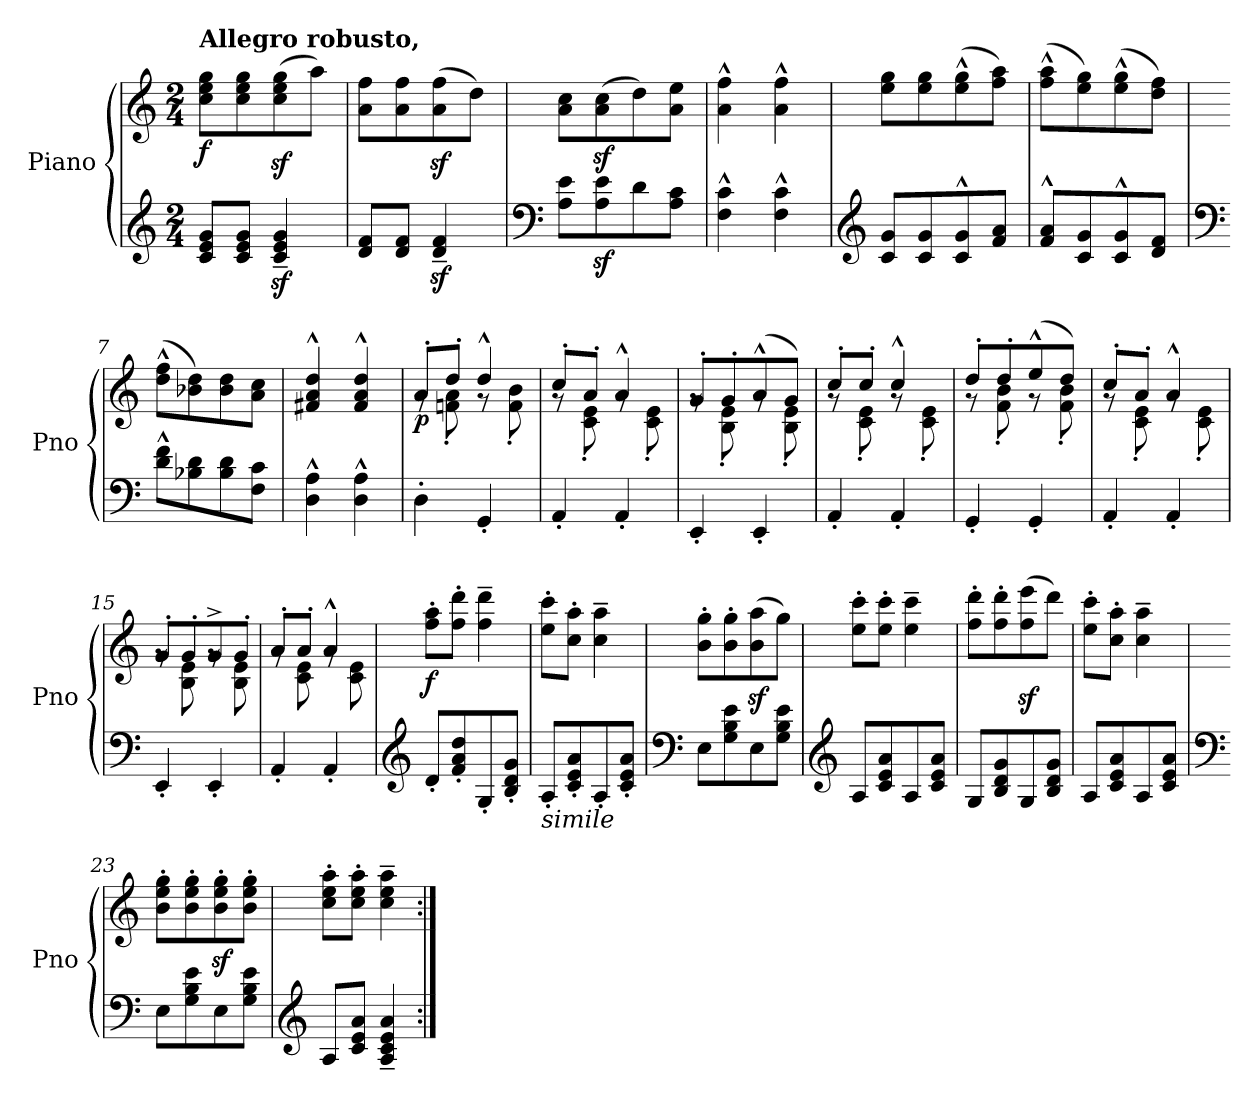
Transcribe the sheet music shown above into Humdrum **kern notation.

**kern	**kern	**dynam
*part1	*part1	*part1
*staff2	*staff1	*staff1/2
*I"Piano	*	*
*I'Pno	*	*
*clefG2	*clefG2	*
*k[]	*k[]	*
*M2/4	*M2/4	*
*MM126	*MM126	*
=1	=1	=1
!	!LO:TX:a:B:t=Allegro robusto,	!
!	!	!LO:DY:b
8c/ 8e/ 8g/L	8cc\ 8ee\ 8gg\L	f
8c/ 8e/ 8g/J	8cc\ 8ee\ 8gg\	.
4c/z<~ 4e/z<~ 4g/z<~	(>8cc\z< 8ee\z< 8gg\z<	.
.	8aa\J)	.
=2	=2	=2
8d/ 8f/L	8a\ 8ff\L	.
8d/ 8f/J	8a\ 8ff\	.
4d/z<~ 4f/z<~	(>8a\z< 8ff\z<	.
.	8dd\J)	.
=3	=3	=3
*clefF4	*	*
8A\ 8e\L	8a\ 8cc\L	.
8A\z< 8e\z<	(>8a\z< 8cc\z<	.
8d\	8dd\)	.
8A\ 8c\J	8a\ 8ee\J	.
=4	=4	=4
4F\^^ 4c\^^	4a\^^ 4ff\^^	.
4F\^^ 4c\^^	4a\^^ 4ff\^^	.
!!LO:LB:g=z
=5	=5	=5
*clefG2	*	*
8c/ 8g/L	8ee\ 8gg\L	.
8c/ 8g/	8ee\ 8gg\	.
8c/^^ 8g/^^	(>8ee\^^ 8gg\^^	.
8f/ 8a/J	8ff\ 8aa\J)	.
=6	=6	=6
8f/^^ 8a/^^L	(>8ff\^^ 8aa\^^L	.
8c/ 8g/	8ee\ 8gg\)	.
8c/^^ 8g/^^	(>8ee\^^ 8gg\^^	.
8d/ 8f/J	8dd\ 8ff\J)	.
=7	=7	=7
*clefF4	*	*
8d\^^ 8f\^^L	(>8dd\^^ 8ff\^^L	.
8B-X\ 8d\	8b-X\ 8dd\)	.
8B-\ 8d\	8b-\ 8dd\	.
8F\ 8c\J	8a\ 8cc\J	.
=8	=8	=8
4D\^^ 4A\^^	4f#X/^^ 4a/^^ 4dd/^^	.
4D\^^ 4A\^^	4f#/^^ 4a/^^ 4dd/^^	.
=9	=9	=9
*	*^	*
!	!	!	!LO:DY:b
4D'\	8a'/L	8rg	p
.	8dd'/J	8fn\' 8a\'	.
4GG'/	4dd^^/	8rg	.
.	.	8f\' 8b\'	.
!!LO:LB:g=z	!!
=10	=10	=10	=10
4AA'/	8cc'/L	8rg	.
.	8a'/J	8c\' 8e\'	.
4AA'/	4a^^/	8rg	.
.	.	8c\' 8e\'	.
=11	=11	=11	=11
4EE'/	8g'/L	8rg	.
.	8g'/	8B\' 8e\'	.
4EE'/	(>8a^^/	8rg	.
.	8g/J)	8B\' 8e\'	.
=12	=12	=12	=12
4AA'/	8cc'/L	8rg	.
.	8cc'/J	8c\' 8e\'	.
4AA'/	4cc^^/	8rg	.
.	.	8c\' 8e\'	.
=13	=13	=13	=13
4GG'/	8dd'/L	8rg	.
.	8dd'/	8f\' 8b\'	.
4GG'/	(>8ee^^/	8rg	.
.	8dd/J)	8f\' 8b\'	.
=14	=14	=14	=14
4AA'/	8cc'/L	8rg	.
.	8a'/J	8c\' 8e\'	.
4AA'/	4a^^/	8rg	.
.	.	8c\' 8e\'	.
!!LO:LB:g=z	!!
=15	=15	=15	=15
4EE'/	8g'/L	8rg	.
.	8g'/	8B\ 8e\	.
4EE'/	8g^/	8rg	.
.	8g'/J	8B\ 8e\	.
=16	=16	=16	=16
4AA'/	8a'/L	8rg	.
.	8a'/J	8c\ 8e\	.
4AA'/	4a^^/	8rg	.
.	.	8c\ 8e\	.
*	*v	*v	*
=17	=17	=17
*clefG2	*	*
*	*^	*
!	!	!	!LO:DY:b
*	*v	*v	*
8d'/L	8ff\' 8aa\'L	f
8f/' 8a/' 8dd/'	8ff\' 8ddd\'J	.
8G'/	4ff\~ 4ddd\~	.
8B/' 8d/' 8g/'J	.	.
=18	=18	=18
!LO:TX:b:i:t=simile	!	!
8A'/L	8ee\' 8ccc\'L	.
8c/' 8e/' 8a/'	8cc\' 8aa\'J	.
8A'/	4cc\~ 4aa\~	.
8c/' 8e/' 8a/'J	.	.
=19	=19	=19
*clefF4	*	*
8E\L	8b\' 8gg\'L	.
8G\ 8B\ 8e\	8b\' 8gg\'	.
8E\	(>8b\z< 8aa\z<	.
8G\ 8B\ 8e\J	8gg\J)	.
!!LO:LB:g=z
=20	=20	=20
*clefG2	*	*
8A/L	8ee\' 8ccc\'L	.
8c/ 8e/ 8a/	8ee\' 8ccc\'J	.
8A/	4ee\~ 4ccc\~	.
8c/ 8e/ 8a/J	.	.
=21	=21	=21
8G/L	8ff\' 8ddd\'L	.
8B/ 8d/ 8g/	8ff\' 8ddd\'	.
8G/	(>8ff\z< 8eee\z<	.
8B/ 8d/ 8g/J	8ddd\J)	.
=22	=22	=22
8A/L	8ee\' 8ccc\'L	.
8c/ 8e/ 8a/	8cc\' 8aa\'J	.
8A/	4cc\~ 4aa\~	.
8c/ 8e/ 8a/J	.	.
=23	=23	=23
*clefF4	*	*
8E\L	8b\' 8ee\' 8gg\'L	.
8G\ 8B\ 8e\	8b\' 8ee\' 8gg\'	.
8E\	8b\z<' 8ee\z<' 8gg\z<'	.
8G\ 8B\ 8e\J	8b\' 8ee\' 8gg\'J	.
=24	=24	=24
*clefG2	*	*
8A/L	8cc\' 8ee\' 8aa\'L	.
8c/ 8e/ 8a/J	8cc\' 8ee\' 8aa\'J	.
4A/~ 4c/~ 4e/~ 4a/~	4cc\~ 4ee\~ 4aa\~	.
=:|!	=:|!	=:|!
*-	*-	*-
